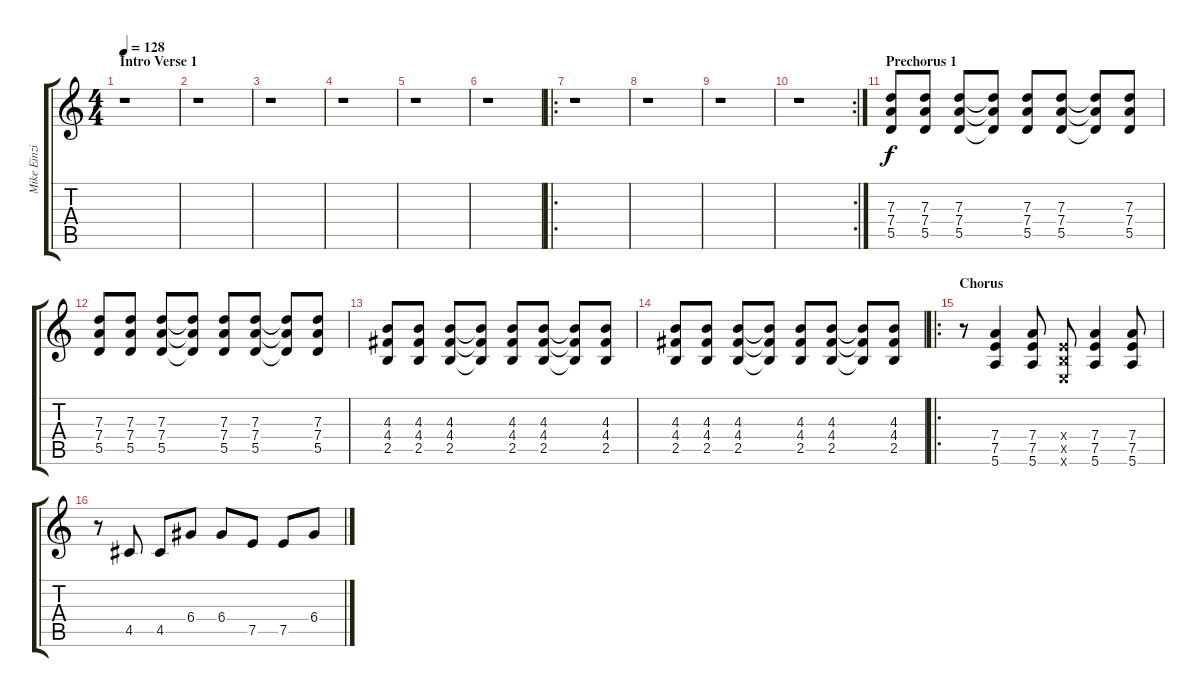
\track ("Mike Einziger Chorus Parts" "Mike Einzi") {instrument distortionguitar}
\staff {score tabs}
\tuning (E4 B3 G3 D3 A2 E2) {hide}
\ts (4 4)
\section ("" "Intro Verse 1")
\tempo 128
\clef g2
\ks c
r.1{dy f instrument distortionguitar} |
r.1 |
r.1 |
r.1 |
r.1 |
r.1 |
\ro
r.1 |
r.1 |
r.1 |
\rc 2
r.1 |
\section ("" "Prechorus 1")
(7.3 7.4 5.5).8 (7.3 7.4 5.5).8 (7.3 7.4 5.5).8 (7.3{t} 7.4{t} 5.5{t}).8 (7.3 7.4 5.5).8 (7.3 7.4 5.5).8 (7.3{t} 7.4{t} 5.5{t}).8 (7.3 7.4 5.5).8 |
(7.3 7.4 5.5).8 (7.3 7.4 5.5).8 (7.3 7.4 5.5).8 (7.3{t} 7.4{t} 5.5{t}).8 (7.3 7.4 5.5).8 (7.3 7.4 5.5).8 (7.3{t} 7.4{t} 5.5{t}).8 (7.3 7.4 5.5).8 |
(4.3 4.4 2.5).8 (4.3 4.4 2.5).8 (4.3 4.4 2.5).8 (4.3{t} 4.4{t} 2.5{t}).8 (4.3 4.4 2.5).8 (4.3 4.4 2.5).8 (4.3{t} 4.4{t} 2.5{t}).8 (4.3 4.4 2.5).8 |
(4.3 4.4 2.5).8 (4.3 4.4 2.5).8 (4.3 4.4 2.5).8 (4.3{t} 4.4{t} 2.5{t}).8 (4.3 4.4 2.5).8 (4.3 4.4 2.5).8 (4.3{t} 4.4{t} 2.5{t}).8 (4.3 4.4 2.5).8 |
\ro
\section ("" "Chorus")
r.8 (7.4 7.5 5.6).4 (7.4 7.5 5.6).8 (2.4{x} 2.5{x} 0.6{x}).8 (7.4 7.5 5.6).4 (7.4 7.5 5.6).8 |
r.8 4.5.8 4.5.8 6.4.8 6.4.8 7.5.8 7.5.8 6.4.8
